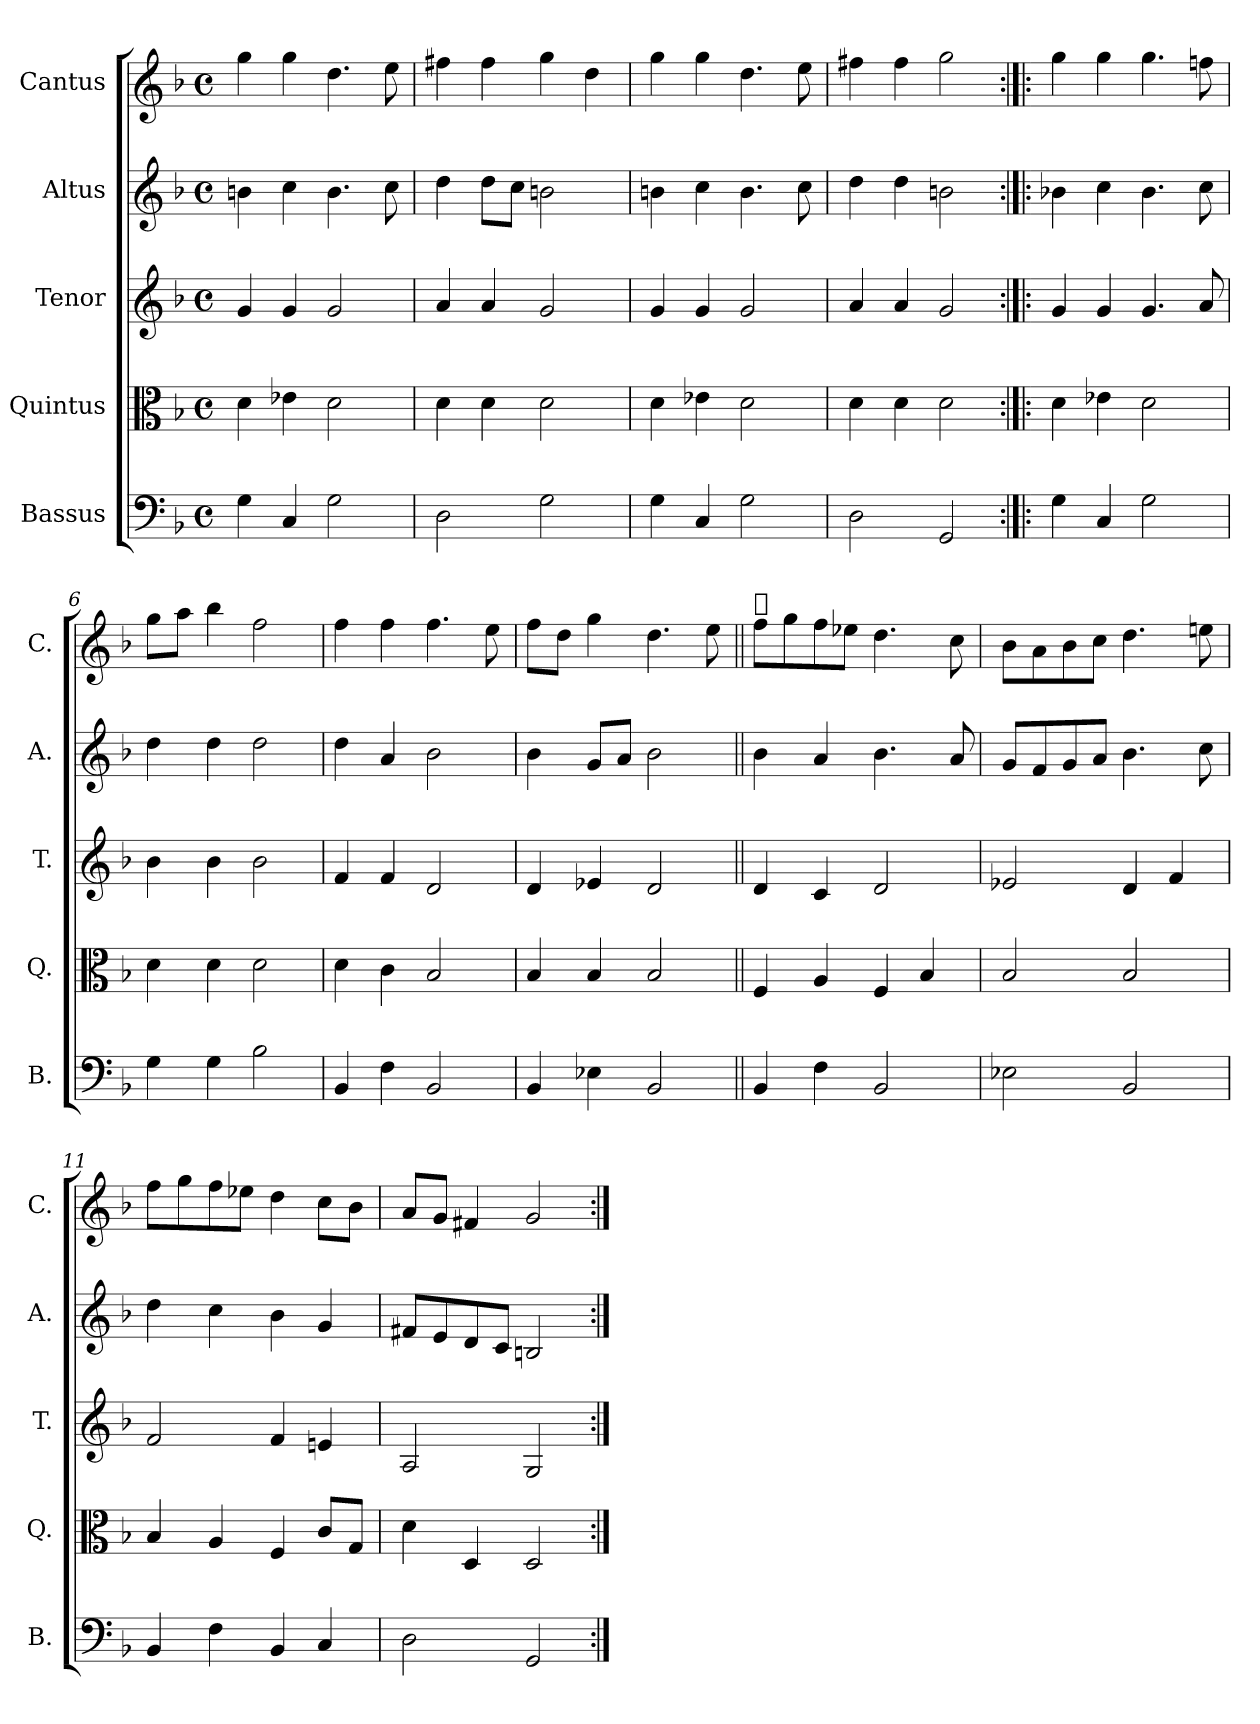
**kern	**kern	**kern	**kern	**kern
*part5	*part4	*part3	*part2	*part1
*staff5	*staff4	*staff3	*staff2	*staff1
*I"Bassus	*I"Quintus	*I"Tenor	*I"Altus	*I"Cantus
*I'B.	*I'Q.	*I'T.	*I'A.	*I'C.
*clefF4	*clefC3	*clefG2	*clefG2	*clefG2
*k[b-]	*k[b-]	*k[b-]	*k[b-]	*k[b-]
*F:	*F:	*F:	*F:	*F:
*M4/4	*M4/4	*M4/4	*M4/4	*M4/4
*met(c)	*met(c)	*met(c)	*met(c)	*met(c)
=1	=1	=1	=1	=1
4G\	4d\	4g/	4bn\	4gg\
4C/	4e-X\	4g/	4cc\	4gg\
2G\	2d\	2g/	4.b\	4.dd\
.	.	.	8cc\	8ee\
=2	=2	=2	=2	=2
2D\	4d\	4a/	4dd\	4ff#X\
.	4d\	4a/	8dd\L	4ff#\
.	.	.	8cc\J	.
2G\	2d\	2g/	2bn\	4gg\
.	.	.	.	4dd\
=3	=3	=3	=3	=3
4G\	4d\	4g/	4bn\	4gg\
4C/	4e-X\	4g/	4cc\	4gg\
2G\	2d\	2g/	4.b\	4.dd\
.	.	.	8cc\	8ee\
=4	=4	=4	=4	=4
2D\	4d\	4a/	4dd\	4ff#X\
.	4d\	4a/	4dd\	4ff#\
2GG/	2d\	2g/	2bn\	2gg\
=5:|!|:	=5:|!|:	=5:|!|:	=5:|!|:	=5:|!|:
4G\	4d\	4g/	4b-X\	4gg\
4C/	4e-X\	4g/	4cc\	4gg\
2G\	2d\	4.g/	4.b-\	4.gg\
.	.	8a/	8cc\	8ffn\
=6	=6	=6	=6	=6
4G\	4d\	4b-\	4dd\	8gg\L
.	.	.	.	8aa\J
4G\	4d\	4b-\	4dd\	4bb-\
2B-\	2d\	2b-\	2dd\	2ff\
!!LO:LB:g=z
=7	=7	=7	=7	=7
4BB-/	4d\	4f/	4dd\	4ff\
4F\	4c\	4f/	4a/	4ff\
2BB-/	2B-/	2d/	2b-\	4.ff\
.	.	.	.	8ee\
=8	=8	=8	=8	=8
4BB-/	4B-/	4d/	4b-\	8ff\L
.	.	.	.	8dd\J
4E-X\	4B-/	4e-X/	8g/L	4gg\
.	.	.	8a/J	.
2BB-/	2B-/	2d/	2b-\	4.dd\
.	.	.	.	8ee\
=9||	=9||	=9||	=9||	=9||
!	!	!	!	!LO:TX:a:t=𝄋
4BB-/	4F/	4d/	4b-\	8ff\L
.	.	.	.	8gg\
4F\	4A/	4c/	4a/	8ff\
.	.	.	.	8ee-X\J
2BB-/	4F/	2d/	4.b-\	4.dd\
.	4B-/	.	.	.
.	.	.	8a/	8cc\
=10	=10	=10	=10	=10
2E-X\	2B-/	2e-X/	8g/L	8b-\L
.	.	.	8f/	8a\
.	.	.	8g/	8b-\
.	.	.	8a/J	8cc\J
2BB-/	2B-/	4d/	4.b-\	4.dd\
.	.	4f/	.	.
.	.	.	8cc\	8een\
=11	=11	=11	=11	=11
4BB-/	4B-/	2f/	4dd\	8ff\L
.	.	.	.	8gg\
4F\	4A/	.	4cc\	8ff\
.	.	.	.	8ee-X\J
4BB-/	4F/	4f/	4b-\	4dd\
4C/	8c/L	4en/	4g/	8cc\L
.	8G/J	.	.	8b-\J
=12	=12	=12	=12	=12
2D\	4d\	2A/	8f#X/L	8a/L
.	.	.	8e/	8g/J
.	4D/	.	8d/	4f#X/
.	.	.	8c/J	.
2GG/	2D/	2G/	2Bn/	2g/
=:|!	=:|!	=:|!	=:|!	=:|!
*-	*-	*-	*-	*-
